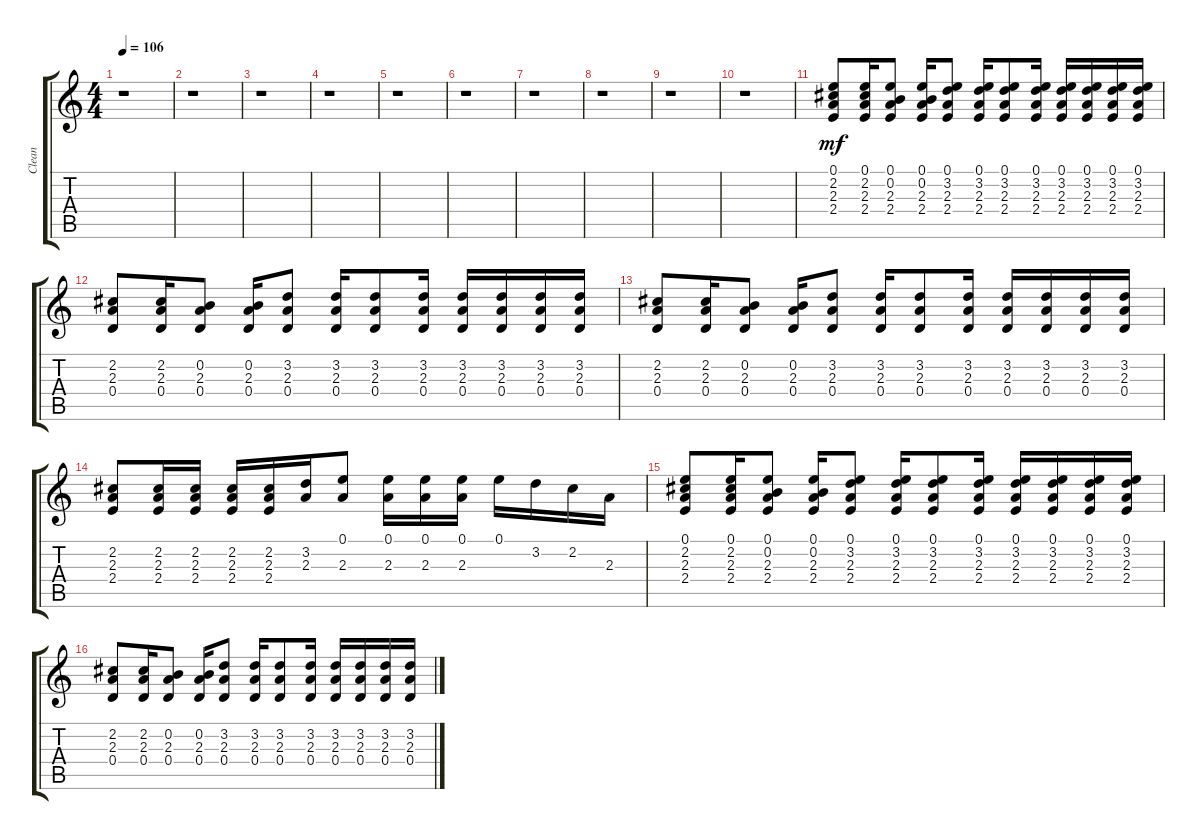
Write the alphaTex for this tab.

\track ("Clean" "Clean") {instrument electricguitarclean}
\staff {score tabs}
\tuning (E4 B3 G3 D3 A2 E2) {hide}
\ts (4 4)
\tempo 106
\clef g2
\ks c
r.1{dy mf} |
r.1 |
r.1 |
r.1 |
r.1 |
r.1 |
r.1 |
r.1 |
r.1 |
r.1 |
(0.1 2.2 2.3 2.4).8 (0.1 2.2 2.3 2.4).16 (0.1 0.2 2.3 2.4).8 (0.1 0.2 2.3 2.4).16 (0.1 3.2 2.3 2.4).8 (0.1 3.2 2.3 2.4).16 (0.1 3.2 2.3 2.4).8 (0.1 3.2 2.3 2.4).16 (0.1 3.2 2.3 2.4).16 (0.1 3.2 2.3 2.4).16 (0.1 3.2 2.3 2.4).16 (0.1 3.2 2.3 2.4).16 |
(2.2 2.3 0.4).8 (2.2 2.3 0.4).16 (0.2 2.3 0.4).8 (0.2 2.3 0.4).16 (3.2 2.3 0.4).8 (3.2 2.3 0.4).16 (3.2 2.3 0.4).8 (3.2 2.3 0.4).16 (3.2 2.3 0.4).16 (3.2 2.3 0.4).16 (3.2 2.3 0.4).16 (3.2 2.3 0.4).16 |
(2.2 2.3 0.4).8 (2.2 2.3 0.4).16 (0.2 2.3 0.4).8 (0.2 2.3 0.4).16 (3.2 2.3 0.4).8 (3.2 2.3 0.4).16 (3.2 2.3 0.4).8 (3.2 2.3 0.4).16 (3.2 2.3 0.4).16 (3.2 2.3 0.4).16 (3.2 2.3 0.4).16 (3.2 2.3 0.4).16 |
(2.2 2.3 2.4).8 (2.2 2.3 2.4).16 (2.2 2.3 2.4).16 (2.2 2.3 2.4).16 (2.2 2.3 2.4).16 (3.2 2.3).16 (0.1 2.3).8 (0.1 2.3).16 (0.1 2.3).16 (0.1 2.3).16 0.1.16 3.2.16 2.2.16 2.3.16 |
(0.1 2.2 2.3 2.4).8 (0.1 2.2 2.3 2.4).16 (0.1 0.2 2.3 2.4).8 (0.1 0.2 2.3 2.4).16 (0.1 3.2 2.3 2.4).8 (0.1 3.2 2.3 2.4).16 (0.1 3.2 2.3 2.4).8 (0.1 3.2 2.3 2.4).16 (0.1 3.2 2.3 2.4).16 (0.1 3.2 2.3 2.4).16 (0.1 3.2 2.3 2.4).16 (0.1 3.2 2.3 2.4).16 |
(2.2 2.3 0.4).8 (2.2 2.3 0.4).16 (0.2 2.3 0.4).8 (0.2 2.3 0.4).16 (3.2 2.3 0.4).8 (3.2 2.3 0.4).16 (3.2 2.3 0.4).8 (3.2 2.3 0.4).16 (3.2 2.3 0.4).16 (3.2 2.3 0.4).16 (3.2 2.3 0.4).16 (3.2 2.3 0.4).16
